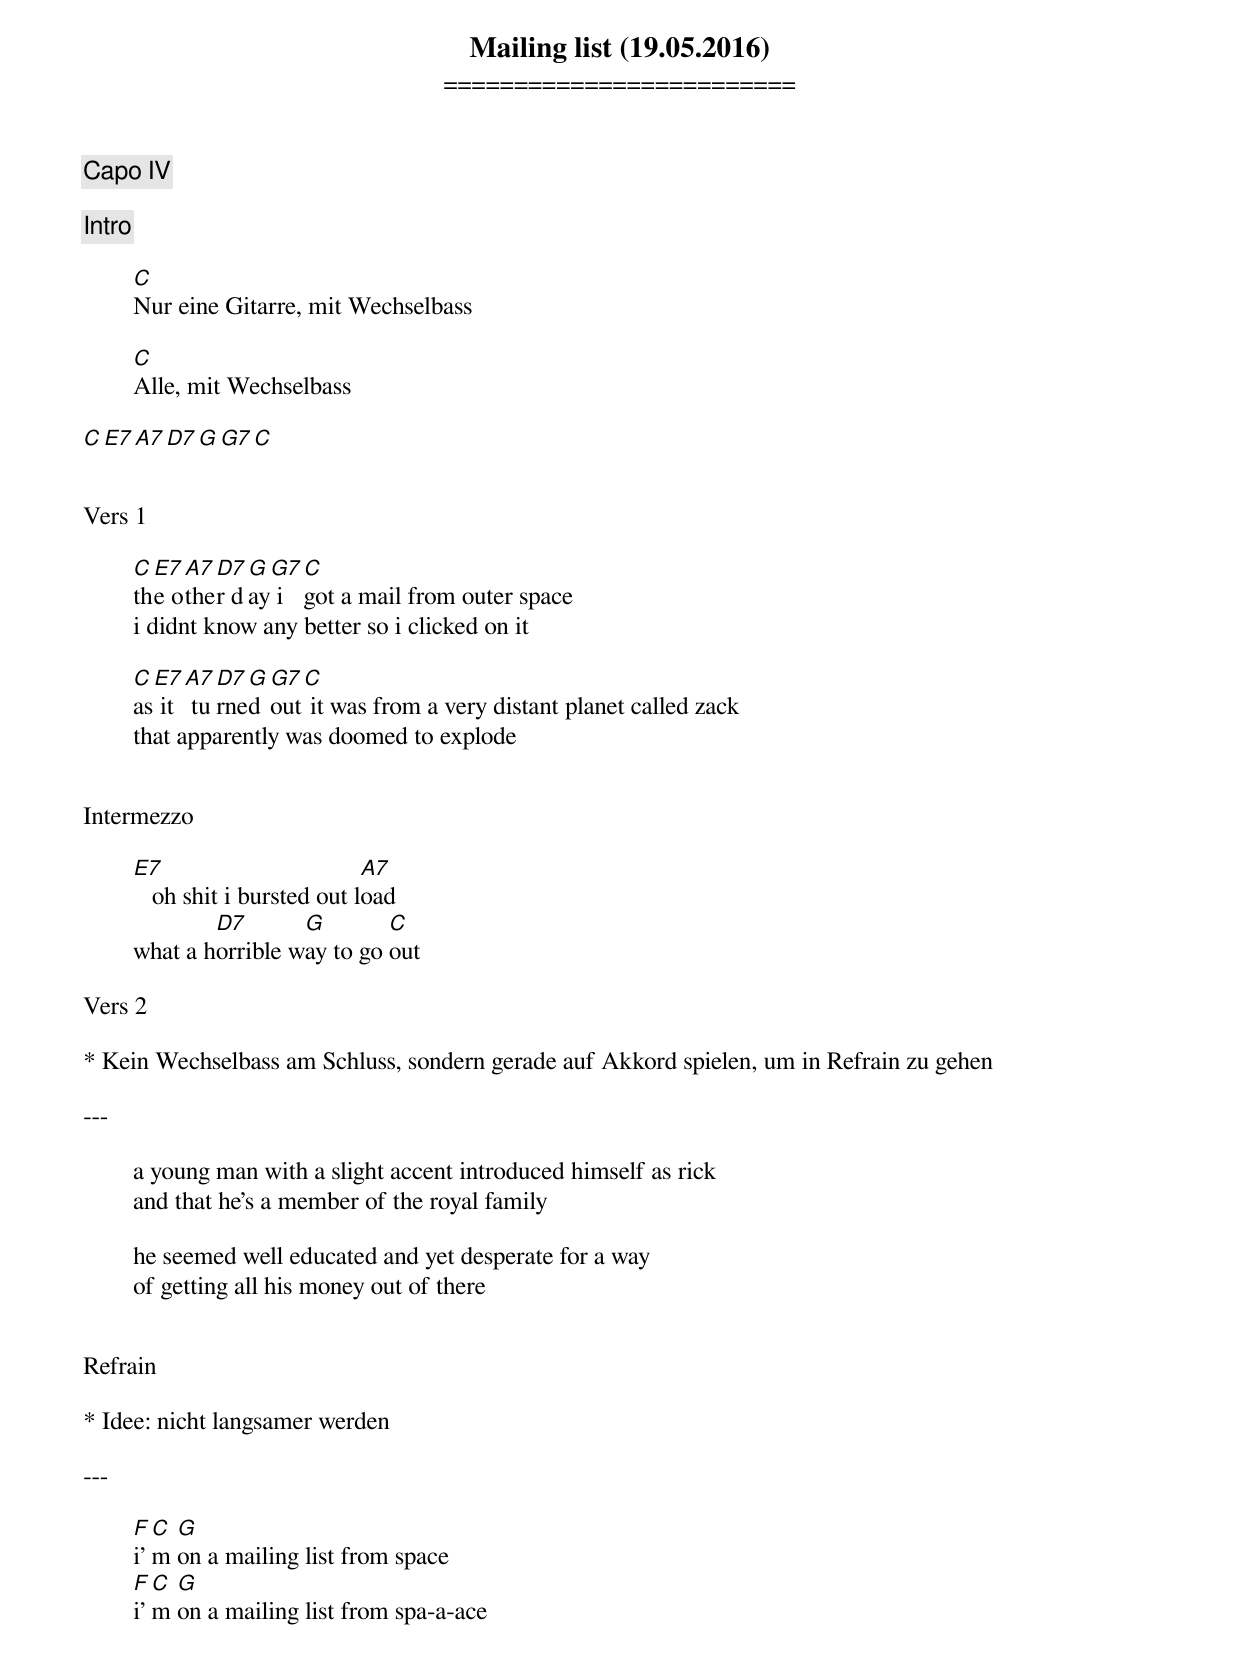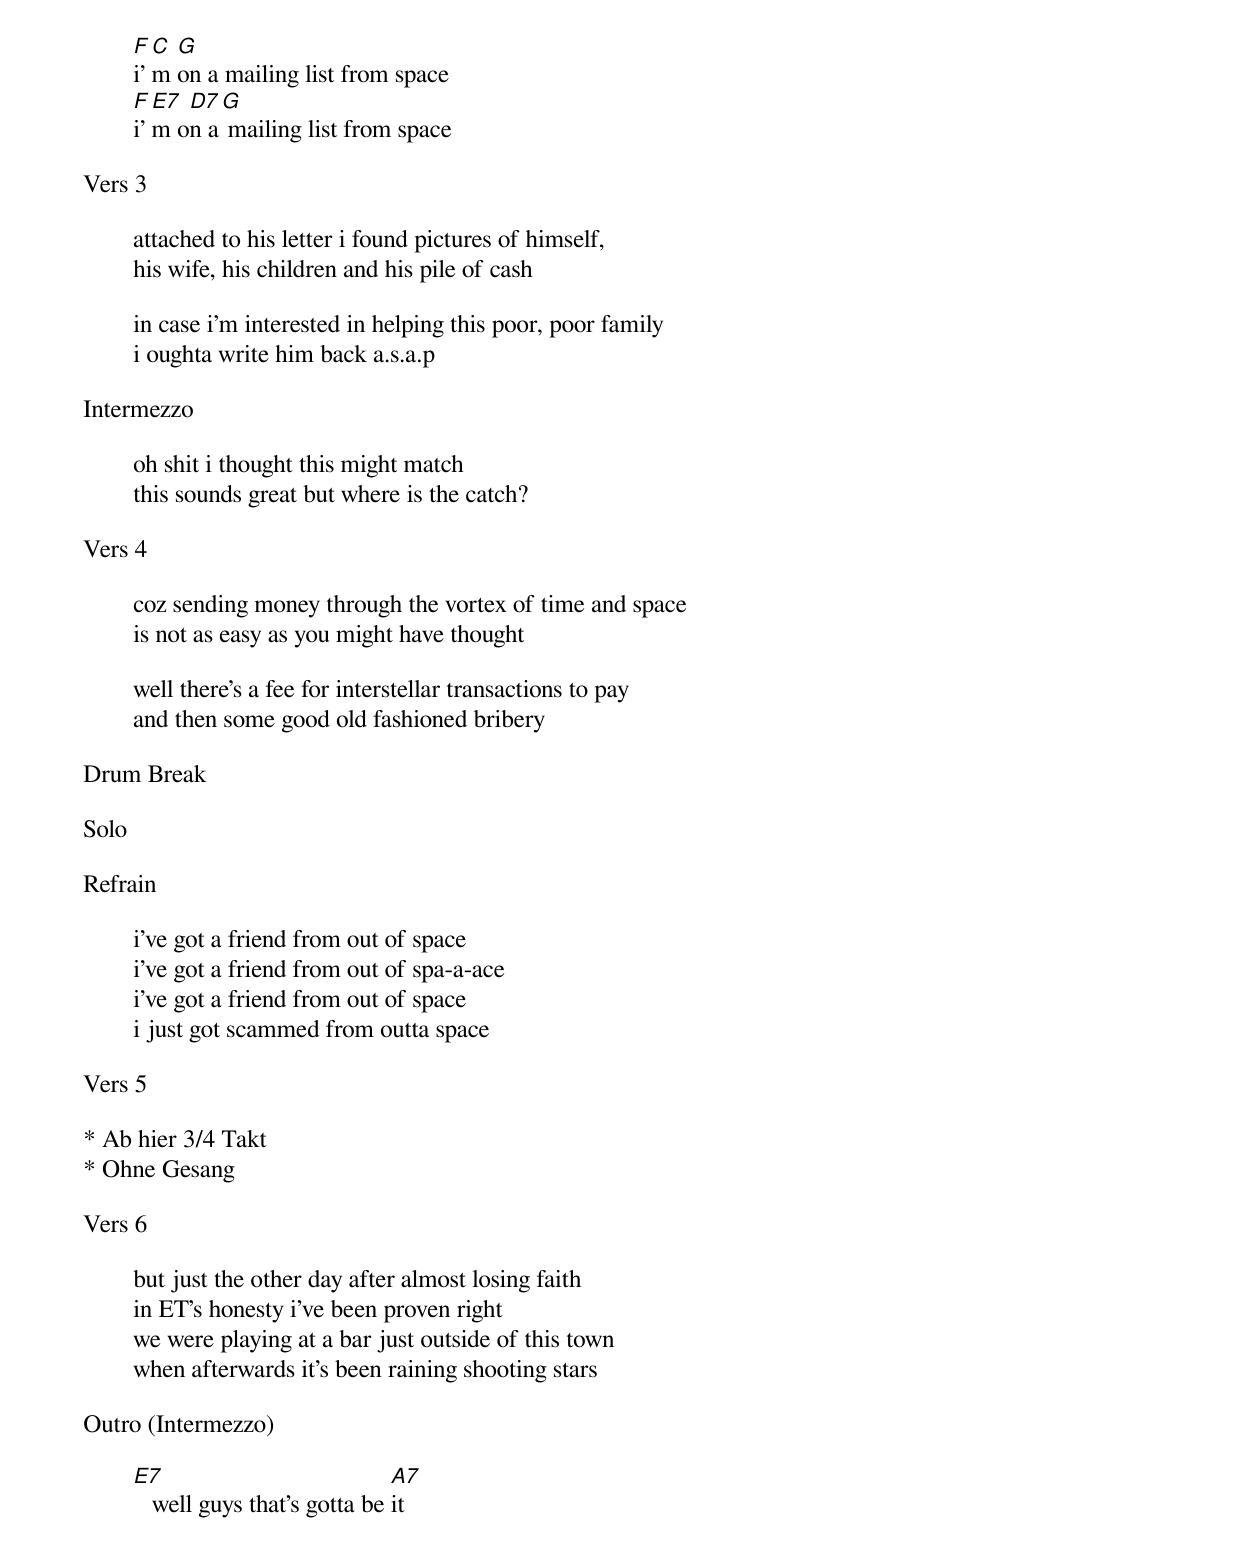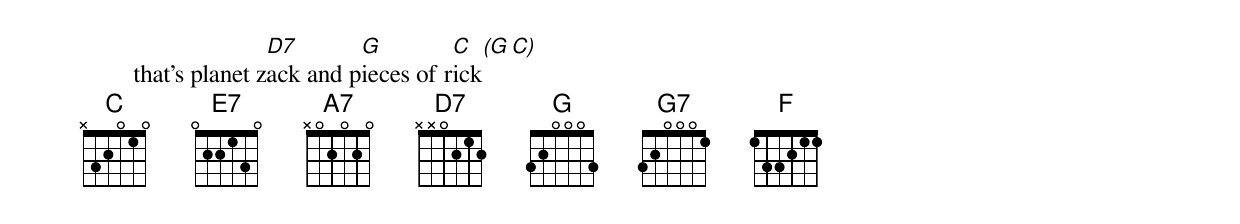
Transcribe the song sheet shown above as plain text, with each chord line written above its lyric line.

Mailing list (19.05.2016)
=========================

Capo IV

Intro

	C
	Nur eine Gitarre, mit Wechselbass

	C
	Alle, mit Wechselbass

	C E7 A7 D7 G G7 C


Vers 1

	C E7 A7 D7 G G7 C
	the other day i got a mail from outer space
	i didnt know any better so i clicked on it

	C E7 A7 D7 G G7 C
	as it turned out it was from a very distant planet called zack
	that apparently was doomed to explode


Intermezzo

	E7                        A7
	   oh shit i bursted out load
	        D7       G        C
	what a horrible way to go out

Vers 2

* Kein Wechselbass am Schluss, sondern gerade auf Akkord spielen, um in Refrain zu gehen

---

	a young man with a slight accent introduced himself as rick
	and that he's a member of the royal family

	he seemed well educated and yet desperate for a way
	of getting all his money out of there


Refrain

* Idee: nicht langsamer werden

---

	F C G
	i'm on a mailing list from space
	F C G
	i'm on a mailing list from spa-a-ace
	F C G
	i'm on a mailing list from space
	F E7 D7 G
	i'm on a mailing list from space

Vers 3

	attached to his letter i found pictures of himself,
	his wife, his children and his pile of cash

	in case i'm interested in helping this poor, poor family
	i oughta write him back a.s.a.p

Intermezzo

	oh shit i thought this might match
	this sounds great but where is the catch?

Vers 4

	coz sending money through the vortex of time and space
	is not as easy as you might have thought

	well there's a fee for interstellar transactions to pay
	and then some good old fashioned bribery

Drum Break

Solo

Refrain

	i've got a friend from out of space
	i've got a friend from out of spa-a-ace
	i've got a friend from out of space
	i just got scammed from outta space

Vers 5

* Ab hier 3/4 Takt
* Ohne Gesang

Vers 6

	but just the other day after almost losing faith
	in ET's honesty i've been proven right
	we were playing at a bar just outside of this town
	when afterwards it's been raining shooting stars

Outro (Intermezzo)

	E7                           A7
	   well guys that's gotta be it
		       D7       G         C     (G C)
	that's planet zack and pieces of rick
